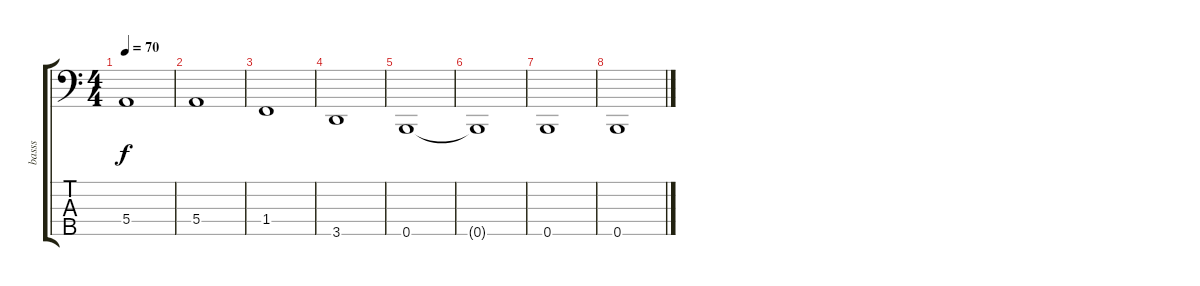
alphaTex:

\track ("basss" "basss") {instrument electricbasspick}
\staff {score tabs}
\tuning (G2 D2 A1 E1 B0) {hide}
\ts (4 4)
\tempo 70
\clef f4
\ks c
5.4.1{dy f} |
5.4.1 |
1.4.1 |
3.5.1 |
0.5.1 |
0.5{t}.1 |
0.5.1 |
0.5.1
